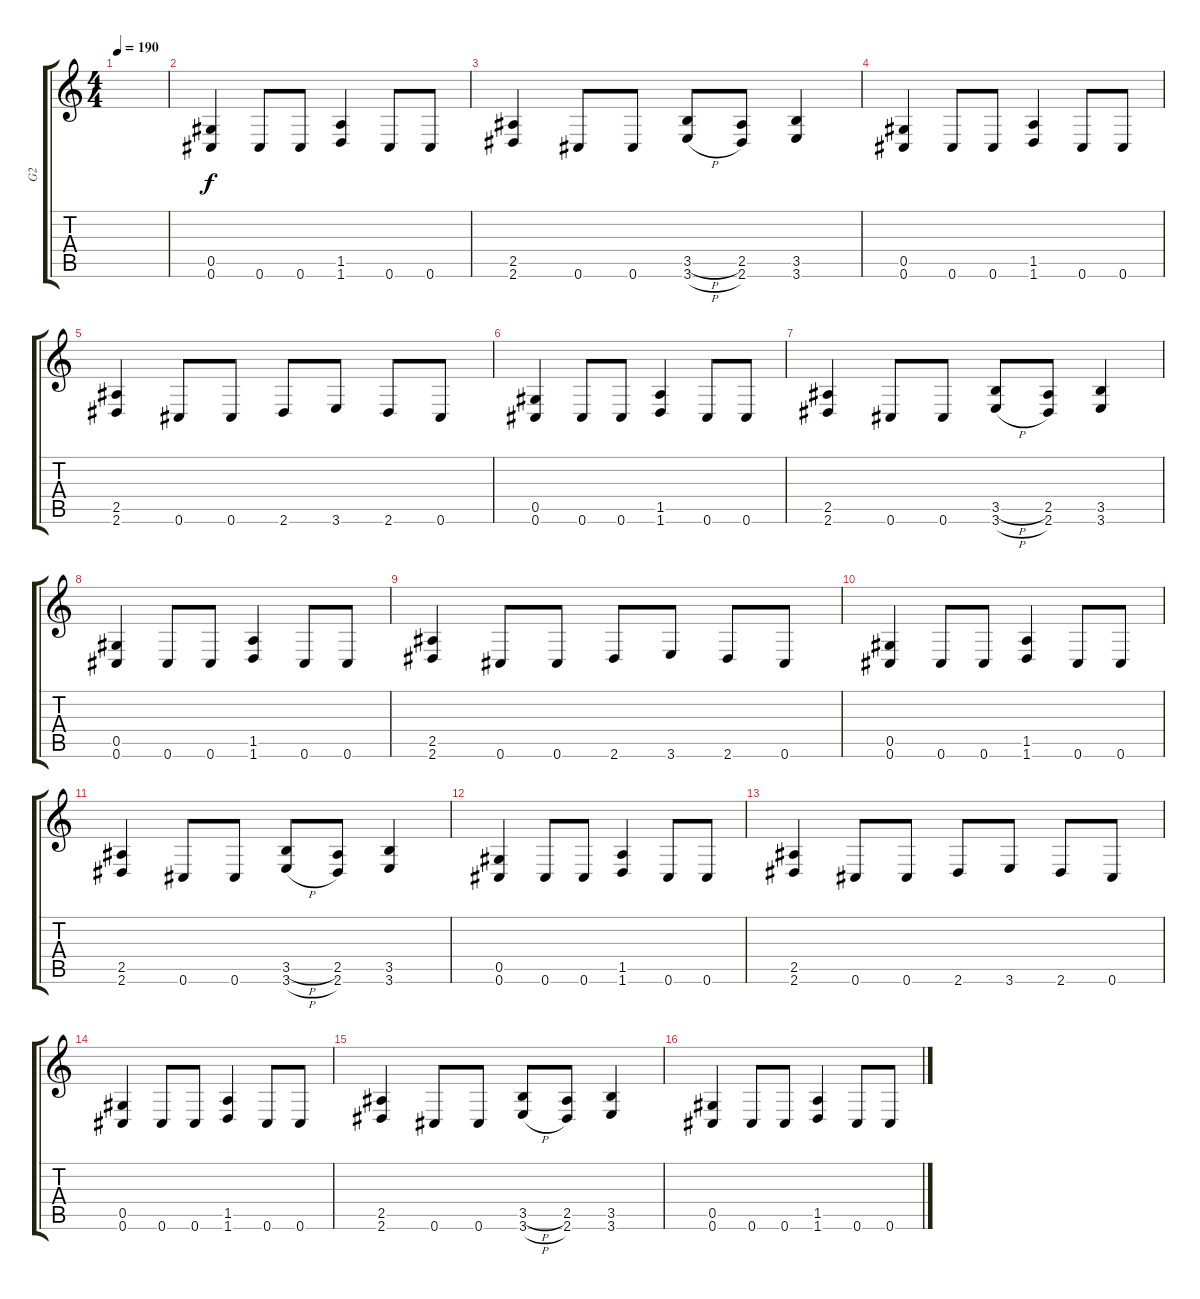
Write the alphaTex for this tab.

\track ("G2" "G2") {instrument distortionguitar}
\staff {score tabs}
\tuning (Eb4 Bb3 Gb3 Db3 Ab2 Db2) {hide}
\ts (4 4)
\tempo 190
\clef g2
\ks c
|
(0.5 0.6).4 0.6.8 0.6.8 (1.5 1.6).4 0.6.8 0.6.8 |
(2.5 2.6).4 0.6.8 0.6.8 (3.5{h} 3.6{h}).8 (2.5 2.6).8 (3.5 3.6).4 |
(0.5 0.6).4 0.6.8 0.6.8 (1.5 1.6).4 0.6.8 0.6.8 |
(2.5 2.6).4 0.6.8 0.6.8 2.6.8 3.6.8 2.6.8 0.6.8 |
(0.5 0.6).4 0.6.8 0.6.8 (1.5 1.6).4 0.6.8 0.6.8 |
(2.5 2.6).4 0.6.8 0.6.8 (3.5{h} 3.6{h}).8 (2.5 2.6).8 (3.5 3.6).4 |
(0.5 0.6).4 0.6.8 0.6.8 (1.5 1.6).4 0.6.8 0.6.8 |
(2.5 2.6).4 0.6.8 0.6.8 2.6.8 3.6.8 2.6.8 0.6.8 |
(0.5 0.6).4 0.6.8 0.6.8 (1.5 1.6).4 0.6.8 0.6.8 |
(2.5 2.6).4 0.6.8 0.6.8 (3.5{h} 3.6{h}).8 (2.5 2.6).8 (3.5 3.6).4 |
(0.5 0.6).4 0.6.8 0.6.8 (1.5 1.6).4 0.6.8 0.6.8 |
(2.5 2.6).4 0.6.8 0.6.8 2.6.8 3.6.8 2.6.8 0.6.8 |
(0.5 0.6).4 0.6.8 0.6.8 (1.5 1.6).4 0.6.8 0.6.8 |
(2.5 2.6).4 0.6.8 0.6.8 (3.5{h} 3.6{h}).8 (2.5 2.6).8 (3.5 3.6).4 |
(0.5 0.6).4 0.6.8 0.6.8 (1.5 1.6).4 0.6.8 0.6.8
